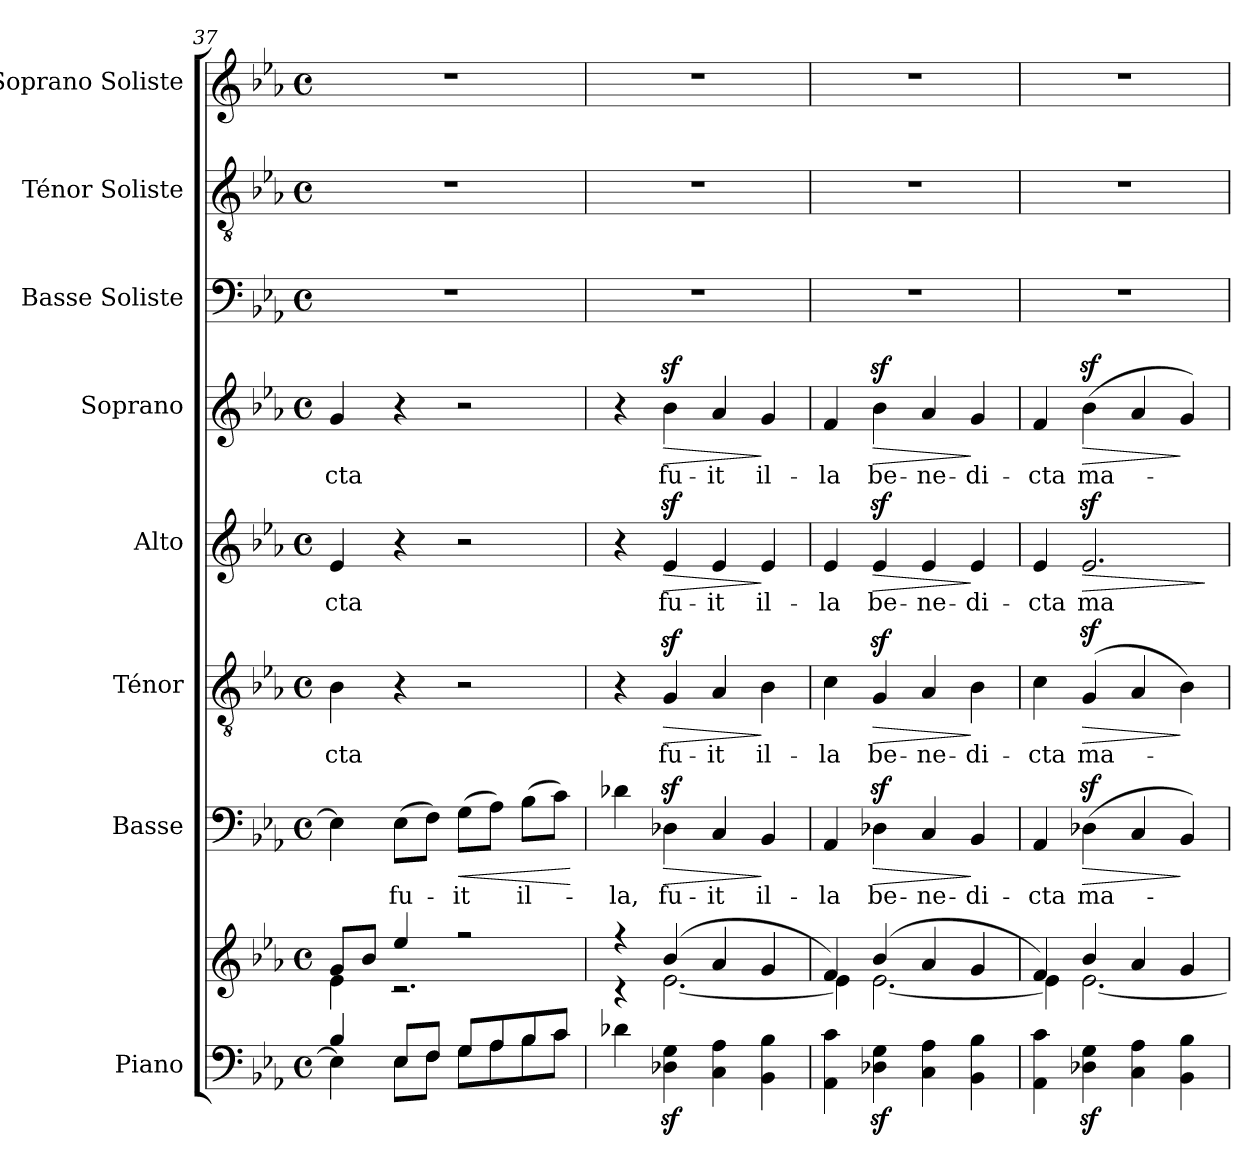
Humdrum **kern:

**kern	**kern	**kern	**text	**dynam	**kern	**text	**dynam	**kern	**text	**dynam	**kern	**text	**dynam	**kern	**kern	**kern
*part8	*part8	*part7	*part7	*part7	*part6	*part6	*part6	*part5	*part5	*part5	*part4	*part4	*part4	*part3	*part2	*part1
*staff9	*staff8	*staff7	*staff7	*staff7	*staff6	*staff6	*staff6	*staff5	*staff5	*staff5	*staff4	*staff4	*staff4	*staff3	*staff2	*staff1
*I"Piano	*	*I"Basse	*	*	*I"Ténor	*	*	*I"Alto	*	*	*I"Soprano	*	*	*I"Basse Soliste	*I"Ténor Soliste	*I"Soprano Soliste
*I'Pno.	*	*I'B.	*	*	*I'T.	*	*	*I'Alt.	*	*	*I'So.	*	*	*	*	*
*clefF4	*clefG2	*clefF4	*	*	*clefGv2	*	*	*clefG2	*	*	*clefG2	*	*	*clefF4	*clefGv2	*clefG2
*k[b-e-a-]	*k[b-e-a-]	*k[b-e-a-]	*	*	*k[b-e-a-]	*	*	*k[b-e-a-]	*	*	*k[b-e-a-]	*	*	*k[b-e-a-]	*k[b-e-a-]	*k[b-e-a-]
*M4/4	*M4/4	*M4/4	*	*	*M4/4	*	*	*M4/4	*	*	*M4/4	*	*	*M4/4	*M4/4	*M4/4
*met(c)	*met(c)	*met(c)	*	*	*met(c)	*	*	*met(c)	*	*	*met(c)	*	*	*met(c)	*met(c)	*met(c)
=37	=37	=37	=37	=37	=37	=37	=37	=37	=37	=37	=37	=37	=37	=37	=37	=37
*^	*^	*	*	*	*	*	*	*	*	*	*	*	*	*	*	*
!	!	!	!	!	!	!	!	!LO:LY:b	!	!	!LO:LY:b	!	!	!LO:LY:b	!	!	!	!
4B-/	4E-\]	8g/L	4e-\	4E-\]	.	.	4B-\	-cta	.	4e-/	-cta	.	4g/	-cta	.	1r	1r	1r
.	.	8b-/J	.	.	.	.	.	.	.	.	.	.	.	.	.	.	.	.
!	!	!	!	!	!LO:LY:b	!	!	!	!	!	!	!	!	!	!	!	!	!
8E-/L	8E-\L	4ee-/	2.r	(8E-\L	fu-	.	4r	.	.	4r	.	.	4r	.	.	.	.	.
8F/J	8F\J	.	.	8F\J)	.	.	.	.	.	.	.	.	.	.	.	.	.	.
!	!	!	!	!	!LO:LY:b	!LO:HP:b	!	!	!	!	!	!	!	!	!	!	!	!
8G/L	8G\L	2r	.	(8G\L	-it	<	2r	.	.	2r	.	.	2r	.	.	.	.	.
8A-/	8A-\	.	.	8A-\J)	.	.	.	.	.	.	.	.	.	.	.	.	.	.
!	!	!	!	!	!LO:LY:b	!	!	!	!	!	!	!	!	!	!	!	!	!
8B-/	8B-\	.	.	(8B-\L	il-	.	.	.	.	.	.	.	.	.	.	.	.	.
8c/J	8c\J	.	.	8c\J)	.	.	.	.	.	.	.	.	.	.	.	.	.	.
*v	*v	*	*	*	*	*	*	*	*	*	*	*	*	*	*	*	*	*
*	*v	*v	*	*	*	*	*	*	*	*	*	*	*	*	*	*	*
.	.	.	.	[	.	.	.	.	.	.	.	.	.	.	.	.
!!LO:LB:g=z
=38	=38	=38	=38	=38	=38	=38	=38	=38	=38	=38	=38	=38	=38	=38	=38	=38
*	*^	*	*	*	*	*	*	*	*	*	*	*	*	*	*	*
!	!	!	!	!LO:LY:b	!	!	!	!	!	!	!	!	!	!	!	!	!
4d-X\	4r	4r	4d-X\	-la,	.	4r	.	.	4r	.	.	4r	.	.	1r	1r	1r
!	!	!	!	!LO:LY:b	!LO:HP:b	!	!LO:LY:b	!LO:HP:b	!	!LO:LY:b	!LO:HP:b	!	!LO:LY:b	!LO:HP:b	!	!	!
4D-X\z> 4G\z>	(4b-/	[2.e-\	4D-Xz<\	fu-	>	4Gz</	fu-	>	4e-z</	fu-	>	4b-z<\	fu-	>	.	.	.
!	!	!	!	!LO:LY:b	!	!	!LO:LY:b	!	!	!LO:LY:b	!	!	!LO:LY:b	!	!	!	!
4C\ 4A-\	4a-/	.	4C/	-it	.	4A-/	-it	.	4e-/	-it	.	4a-/	-it	.	.	.	.
!	!	!	!	!LO:LY:b	!	!	!LO:LY:b	!	!	!LO:LY:b	!	!	!LO:LY:b	!	!	!	!
4BB-\ 4B-\	4g/	.	4BB-/	il-	]	4B-\	il-	]	4e-/	il-	]	4g/	il-	]	.	.	.
=39	=39	=39	=39	=39	=39	=39	=39	=39	=39	=39	=39	=39	=39	=39	=39	=39	=39
!	!	!	!	!LO:LY:b	!	!	!LO:LY:b	!	!	!LO:LY:b	!	!	!LO:LY:b	!	!	!	!
4AA-\ 4c\	4f/)	4e-\]	4AA-/	-la	.	4c\	-la	.	4e-/	-la	.	4f/	-la	.	1r	1r	1r
!	!	!	!	!LO:LY:b	!LO:HP:b	!	!LO:LY:b	!LO:HP:b	!	!LO:LY:b	!LO:HP:b	!	!LO:LY:b	!LO:HP:b	!	!	!
4D-X\z> 4G\z>	(4b-/	[2.e-\	4D-Xz<\	be-	>	4Gz</	be-	>	4e-z</	be-	>	4b-z<\	be-	>	.	.	.
!	!	!	!	!LO:LY:b	!	!	!LO:LY:b	!	!	!LO:LY:b	!	!	!LO:LY:b	!	!	!	!
4C\ 4A-\	4a-/	.	4C/	-ne-	.	4A-/	-ne-	.	4e-/	-ne-	.	4a-/	-ne-	.	.	.	.
!	!	!	!	!LO:LY:b	!	!	!LO:LY:b	!	!	!LO:LY:b	!	!	!LO:LY:b	!	!	!	!
4BB-\ 4B-\	4g/	.	4BB-/	-di-	]	4B-\	-di-	]	4e-/	-di-	]	4g/	-di-	]	.	.	.
=40	=40	=40	=40	=40	=40	=40	=40	=40	=40	=40	=40	=40	=40	=40	=40	=40	=40
!	!	!	!	!LO:LY:b	!	!	!LO:LY:b	!	!	!LO:LY:b	!	!	!LO:LY:b	!	!	!	!
4AA-\ 4c\	4f/)	4e-\]	4AA-/	-cta	.	4c\	-cta	.	4e-/	-cta	.	4f/	-cta	.	1r	1r	1r
!	!	!	!	!LO:LY:b	!LO:HP:b	!	!LO:LY:b	!LO:HP:b	!	!LO:LY:b	!LO:HP:b	!	!LO:LY:b	!LO:HP:b	!	!	!
4D-X\z> 4G\z>	4b-/	[2.e-\	(4D-Xz<\	ma-	>	(4Gz</	ma-	>	2.e-z</	ma-	>	(4b-z<\	ma-	>	.	.	.
4C\ 4A-\	4a-/	.	4C/	.	.	4A-/	.	.	.	.	.	4a-/	.	.	.	.	.
4BB-\ 4B-\	4g/	.	4BB-/)	.	]	4B-\)	.	]	.	.	.	4g/)	.	]	.	.	.
*	*v	*v	*	*	*	*	*	*	*	*	*	*	*	*	*	*	*
.	.	.	.	.	.	.	.	.	.	]	.	.	.	.	.	.
=	=	=	=	=	=	=	=	=	=	=	=	=	=	=	=	=
*-	*-	*-	*-	*-	*-	*-	*-	*-	*-	*-	*-	*-	*-	*-	*-	*-
